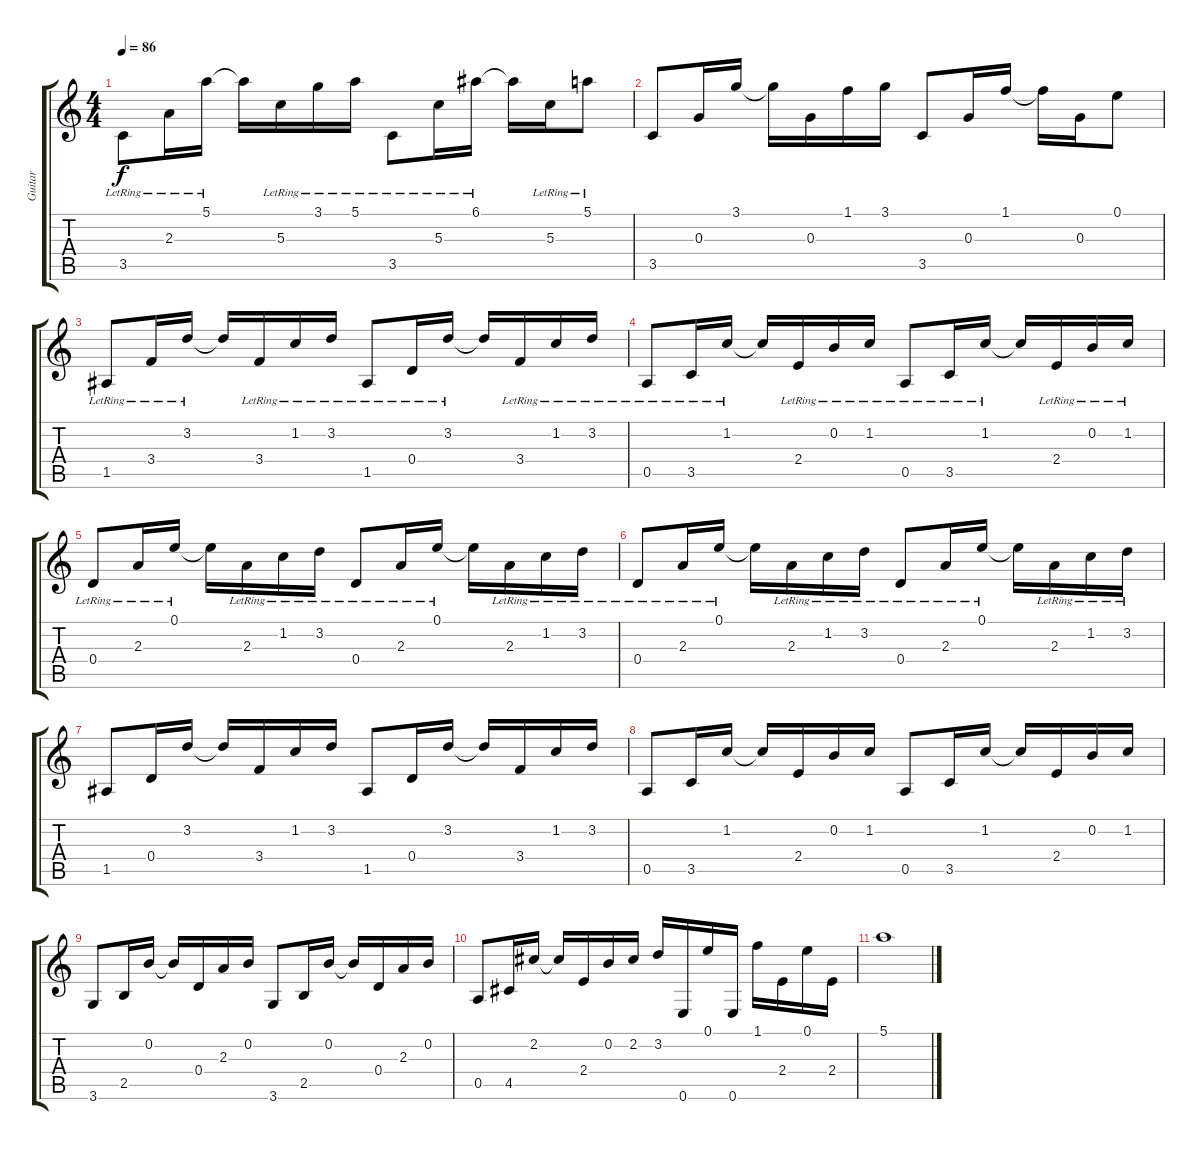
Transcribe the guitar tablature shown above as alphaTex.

\track ("Guitar" "Guitar") {instrument acousticguitarnylon}
\staff {score tabs}
\tuning (E4 B3 G3 D3 A2 E2) {hide}
\ts (4 4)
\tempo 86
\clef g2
\ks c
3.5{lr}.8{dy f} 2.3{lr}.16 5.1{lr}.16 5.1{t}.16 5.3{lr}.16 3.1{lr}.16 5.1{lr}.16 3.5{lr}.8 5.3{lr}.16 6.1{lr}.16 6.1{t}.16 5.3{lr}.16 5.1{lr}.8 |
3.5.8 0.3.16 3.1.16 3.1{t}.16 0.3.16 1.1.16 3.1.16 3.5.8 0.3.16 1.1.16 1.1{t}.16 0.3.16 0.1.8 |
1.5{lr}.8 3.4{lr}.16 3.2{lr}.16 3.2{t}.16 3.4{lr}.16 1.2{lr}.16 3.2{lr}.16 1.5{lr}.8 0.4{lr}.16 3.2{lr}.16 3.2{t}.16 3.4{lr}.16 1.2{lr}.16 3.2{lr}.16 |
0.5{lr}.8 3.5{lr}.16 1.2{lr}.16 1.2{t}.16 2.4{lr}.16 0.2{lr}.16 1.2{lr}.16 0.5{lr}.8 3.5{lr}.16 1.2{lr}.16 1.2{t}.16 2.4{lr}.16 0.2{lr}.16 1.2{lr}.16 |
0.4{lr}.8 2.3{lr}.16 0.1{lr}.16 0.1{t}.16 2.3{lr}.16 1.2{lr}.16 3.2{lr}.16 0.4{lr}.8 2.3{lr}.16 0.1{lr}.16 0.1{t}.16 2.3{lr}.16 1.2{lr}.16 3.2{lr}.16 |
0.4{lr}.8 2.3{lr}.16 0.1{lr}.16 0.1{t}.16 2.3{lr}.16 1.2{lr}.16 3.2{lr}.16 0.4{lr}.8 2.3{lr}.16 0.1{lr}.16 0.1{t}.16 2.3{lr}.16 1.2{lr}.16 3.2{lr}.16 |
1.5.8 0.4.16 3.2.16 3.2{t}.16 3.4.16 1.2.16 3.2.16 1.5.8 0.4.16 3.2.16 3.2{t}.16 3.4.16 1.2.16 3.2.16 |
0.5.8 3.5.16 1.2.16 1.2{t}.16 2.4.16 0.2.16 1.2.16 0.5.8 3.5.16 1.2.16 1.2{t}.16 2.4.16 0.2.16 1.2.16 |
3.6.8 2.5.16 0.2.16 0.2{t}.16 0.4.16 2.3.16 0.2.16 3.6.8 2.5.16 0.2.16 0.2{t}.16 0.4.16 2.3.16 0.2.16 |
0.5.8 4.5.16 2.2.16 2.2{t}.16 2.4.16 0.2.16 2.2.16 3.2.16 0.6.16 0.1.16 0.6.16 1.1.16 2.4.16 0.1.16 2.4.16 |
5.1.1
